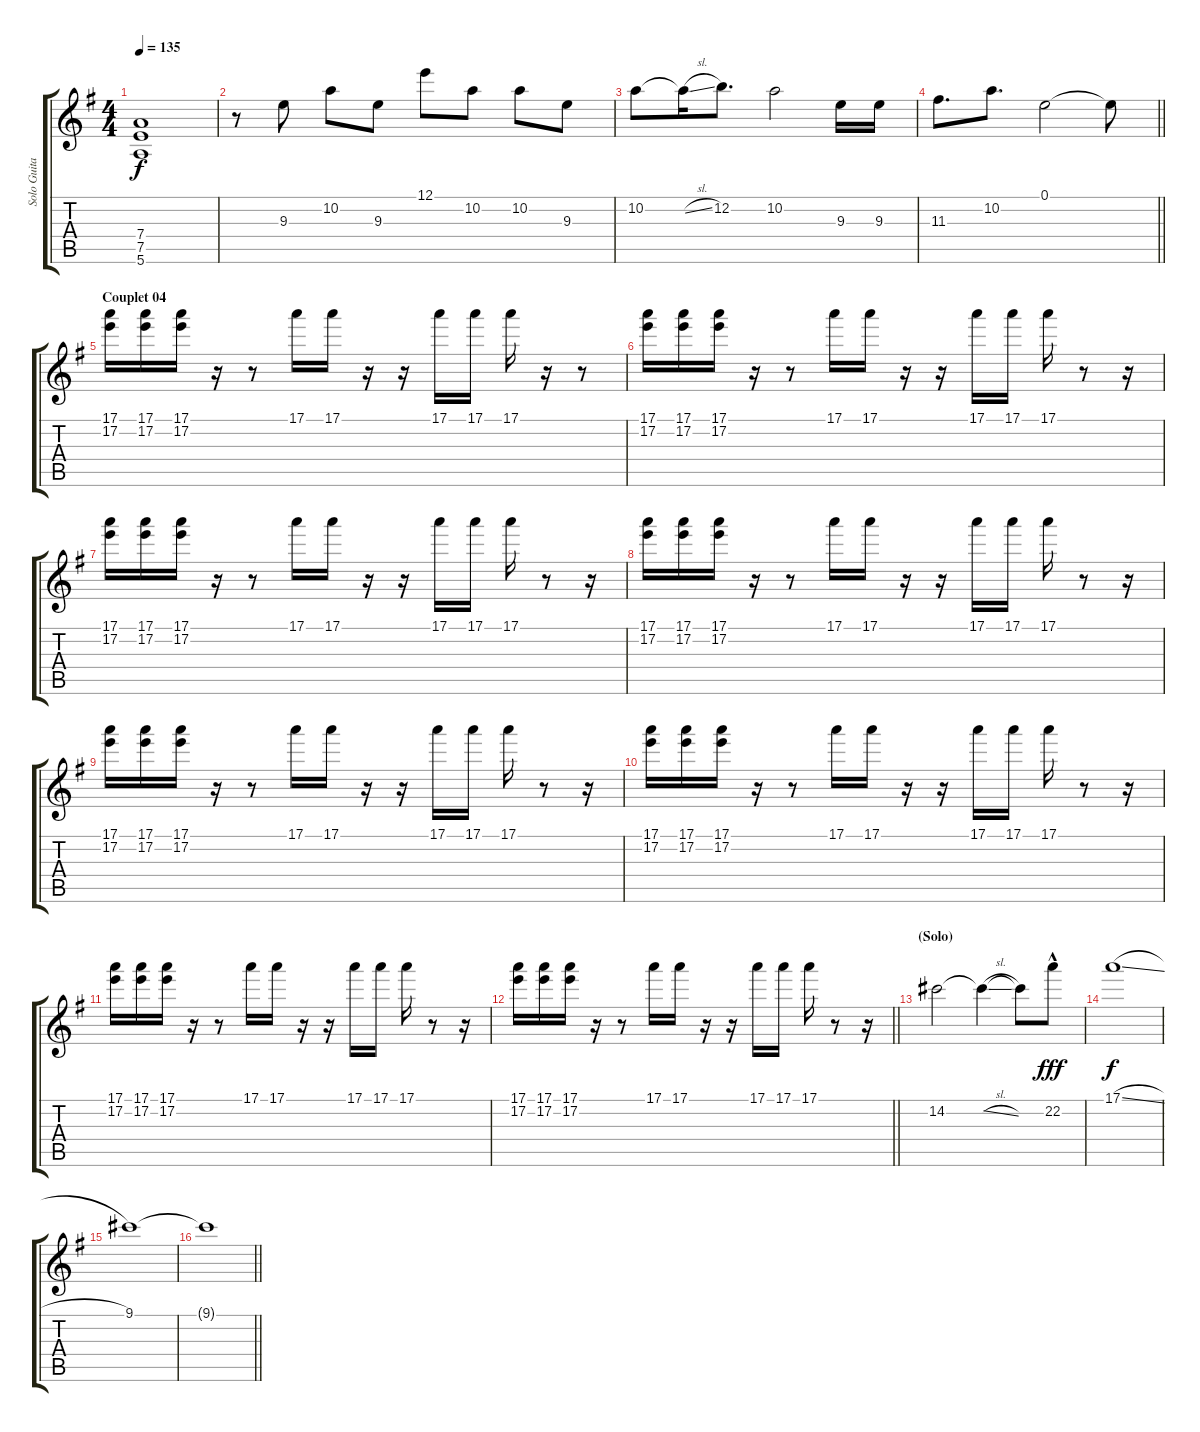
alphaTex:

\track ("Solo Guitar" "Solo Guita") {instrument overdrivenguitar}
\staff {score tabs}
\tuning (E4 B3 G3 D3 A2 E2) {hide}
\ts (4 4)
\tempo 135
\clef g2
\ks g
(7.4 7.5 5.6).1{dy f} |
r.8 9.3.8 10.2.8 9.3.8 12.1.8 10.2.8 10.2.8 9.3.8 |
10.2.8 10.2{sl t}.16 12.2.8{d} 10.2.2 9.3.16 9.3.16 |
\barLineRight lightlight
11.3.8{d} 10.2.8{d} 0.1.2 0.1{t}.8 |
\section ("" "Couplet 04")
(17.1 17.2).16 (17.1 17.2).16 (17.1 17.2).16 r.16 r.8 17.1.16 17.1.16 r.16 r.16 17.1.16{beam merge} 17.1.16 17.1.16 r.16 r.8 |
(17.1 17.2).16 (17.1 17.2).16 (17.1 17.2).16 r.16 r.8 17.1.16 17.1.16 r.16 r.16 17.1.16{beam merge} 17.1.16 17.1.16 r.8 r.16 |
(17.1 17.2).16 (17.1 17.2).16 (17.1 17.2).16 r.16 r.8 17.1.16 17.1.16 r.16 r.16 17.1.16{beam merge} 17.1.16 17.1.16 r.8 r.16 |
(17.1 17.2).16 (17.1 17.2).16 (17.1 17.2).16 r.16 r.8 17.1.16 17.1.16 r.16 r.16 17.1.16{beam merge} 17.1.16 17.1.16 r.8 r.16 |
(17.1 17.2).16 (17.1 17.2).16 (17.1 17.2).16 r.16 r.8 17.1.16 17.1.16 r.16 r.16 17.1.16{beam merge} 17.1.16 17.1.16 r.8 r.16 |
(17.1 17.2).16 (17.1 17.2).16 (17.1 17.2).16 r.16 r.8 17.1.16 17.1.16 r.16 r.16 17.1.16{beam merge} 17.1.16 17.1.16 r.8 r.16 |
(17.1 17.2).16 (17.1 17.2).16 (17.1 17.2).16 r.16 r.8 17.1.16 17.1.16 r.16 r.16 17.1.16{beam merge} 17.1.16 17.1.16 r.8 r.16 |
\barLineRight lightlight
(17.1 17.2).16 (17.1 17.2).16 (17.1 17.2).16 r.16 r.8 17.1.16 17.1.16 r.16 r.16 17.1.16{beam merge} 17.1.16 17.1.16 r.8 r.16 |
\section ("" "(Solo)")
14.2.2 14.2{sl t}.4 14.2{t}.8 22.2{hac}.8{dy fff} |
17.1{sl}.1{dy f} |
9.1.1 |
\barLineRight lightlight
9.1{t}.1
